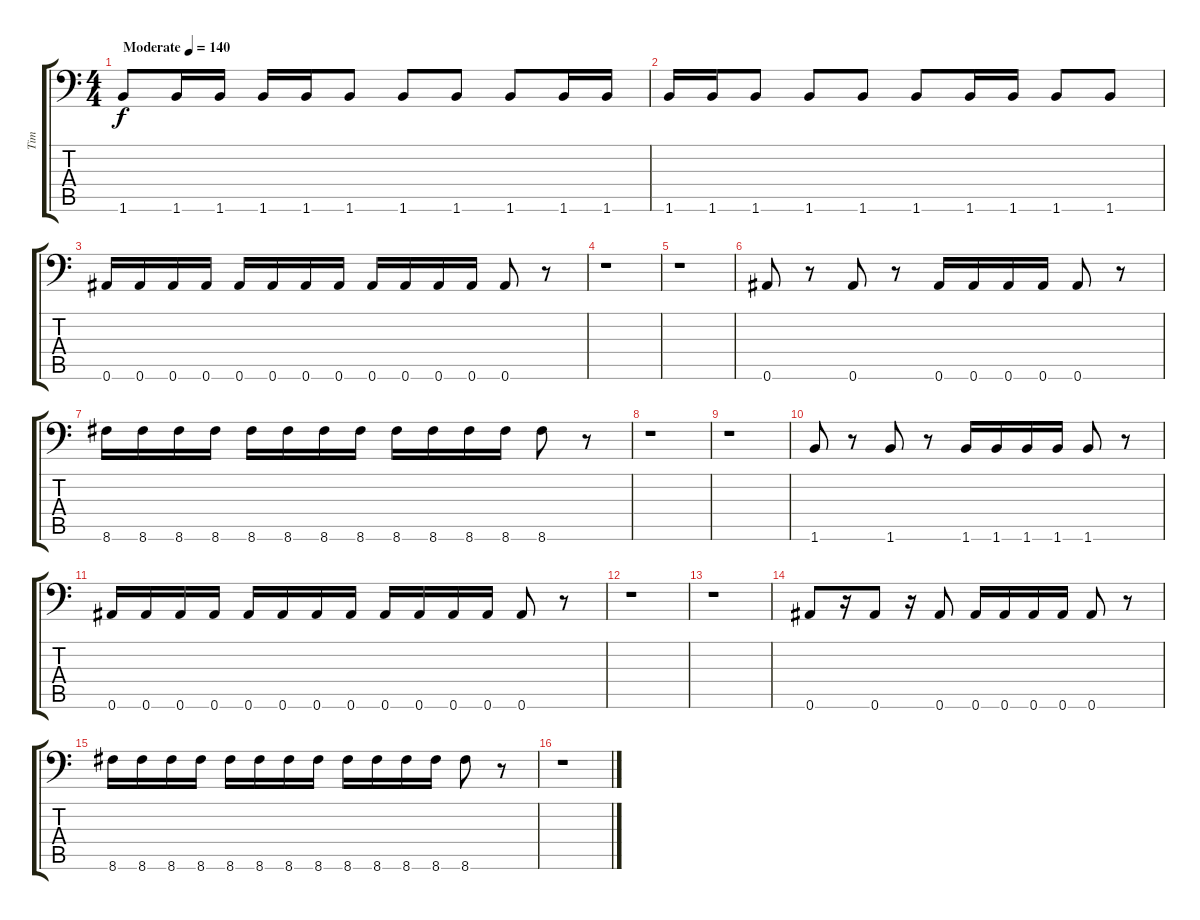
\track ("Tim" "Tim") {instrument electricbasspick}
\staff {score tabs}
\tuning (C4 G3 Eb3 Bb2 F2 Bb1) {hide}
\ts (4 4)
\tempo (140 "Moderate")
\clef f4
\ks c
1.6.8{dy f instrument electricbasspick} 1.6.16 1.6.16 1.6.16 1.6.16 1.6.8 1.6.8 1.6.8 1.6.8 1.6.16 1.6.16 |
1.6.16 1.6.16 1.6.8 1.6.8 1.6.8 1.6.8 1.6.16 1.6.16 1.6.8 1.6.8 |
0.6.16 0.6.16 0.6.16 0.6.16 0.6.16 0.6.16 0.6.16 0.6.16 0.6.16 0.6.16 0.6.16 0.6.16 0.6.8 r.8 |
r.1 |
r.1 |
0.6.8 r.8 0.6.8 r.8 0.6.16 0.6.16 0.6.16 0.6.16 0.6.8 r.8 |
8.6.16 8.6.16 8.6.16 8.6.16 8.6.16 8.6.16 8.6.16 8.6.16 8.6.16 8.6.16 8.6.16 8.6.16 8.6.8 r.8 |
r.1 |
r.1 |
1.6.8 r.8 1.6.8 r.8 1.6.16 1.6.16 1.6.16 1.6.16 1.6.8 r.8 |
0.6.16 0.6.16 0.6.16 0.6.16 0.6.16 0.6.16 0.6.16 0.6.16 0.6.16 0.6.16 0.6.16 0.6.16 0.6.8 r.8 |
r.1 |
r.1 |
0.6.8 r.16 0.6.8 r.16 0.6.8 0.6.16 0.6.16 0.6.16 0.6.16 0.6.8 r.8 |
8.6.16 8.6.16 8.6.16 8.6.16 8.6.16 8.6.16 8.6.16 8.6.16 8.6.16 8.6.16 8.6.16 8.6.16 8.6.8 r.8 |
r.1
